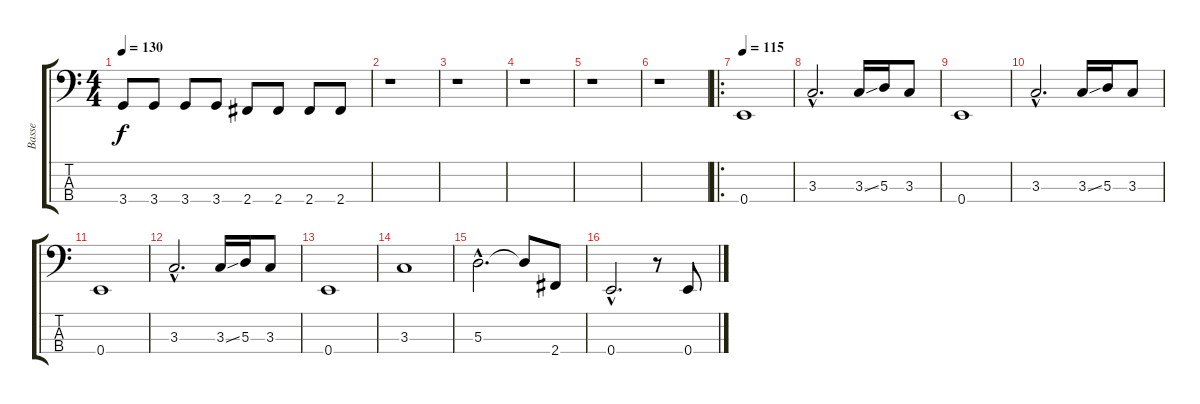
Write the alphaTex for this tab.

\track ("Basse" "Basse") {instrument acousticbass}
\staff {score tabs}
\tuning (G2 D2 A1 E1) {hide}
\ts (4 4)
\tempo 130
\clef f4
\ks c
3.4.8{dy f} 3.4.8 3.4.8 3.4.8 2.4.8 2.4.8 2.4.8 2.4.8 |
r.1 |
r.1 |
r.1 |
r.1 |
r.1 |
\ro
\tempo 115
0.4.1 |
3.3{hac}.2{d} 3.3{ss}.16 5.3.16 3.3.8 |
0.4.1 |
3.3{hac}.2{d} 3.3{ss}.16 5.3.16 3.3.8 |
0.4.1 |
3.3{hac}.2{d} 3.3{ss}.16 5.3.16 3.3.8 |
0.4.1 |
3.3.1 |
5.3{hac}.2{d} 5.3{t}.8 2.4.8 |
0.4{hac}.2{d} r.8 0.4.8
